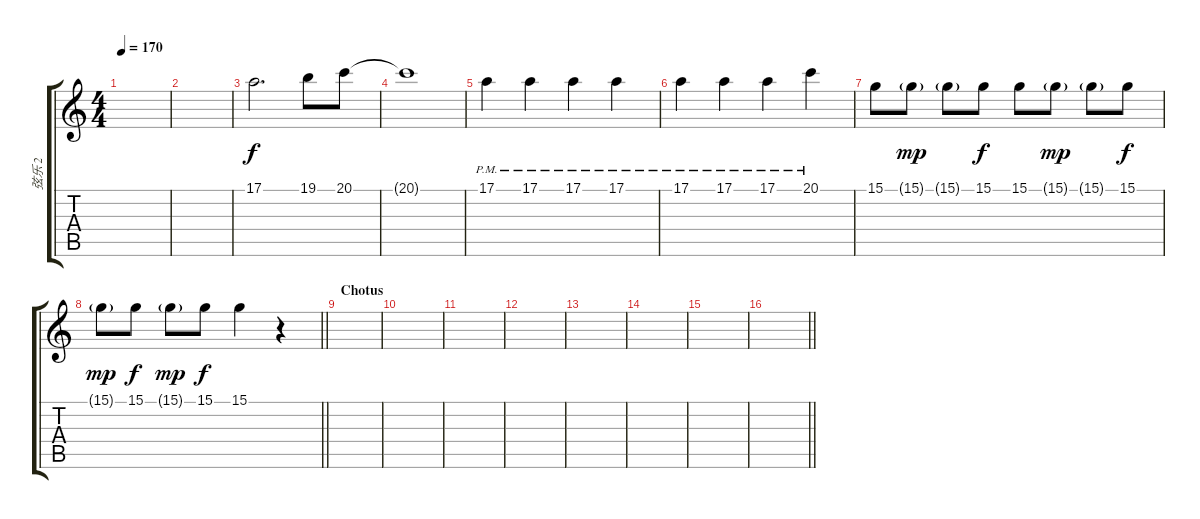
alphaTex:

\track ("弦乐 2" "弦乐 2") {instrument stringensemble1}
\staff {score tabs}
\tuning (E4 B3 G3 D3 A2 E2) {hide}
\ts (4 4)
\tempo 170
\clef g2
\ks c
|
|
17.1.2{d} 19.1.8 20.1.8 |
20.1{t}.1 |
17.1{pm}.4 17.1{pm}.4 17.1{pm}.4 17.1{pm}.4 |
17.1{pm}.4 17.1{pm}.4 17.1{pm}.4 20.1{pm}.4 |
15.1.8 15.1{g}.8{dy mp} 15.1{g}.8 15.1.8{dy f} 15.1.8 15.1{g}.8{dy mp} 15.1{g}.8 15.1.8{dy f} |
\barLineRight lightlight
15.1{g}.8{dy mp} 15.1.8{dy f} 15.1{g}.8{dy mp} 15.1.8{dy f} 15.1.4 r.4 |
\section ("" "Chotus")
|
|
|
|
|
|
|
\barLineRight lightlight
